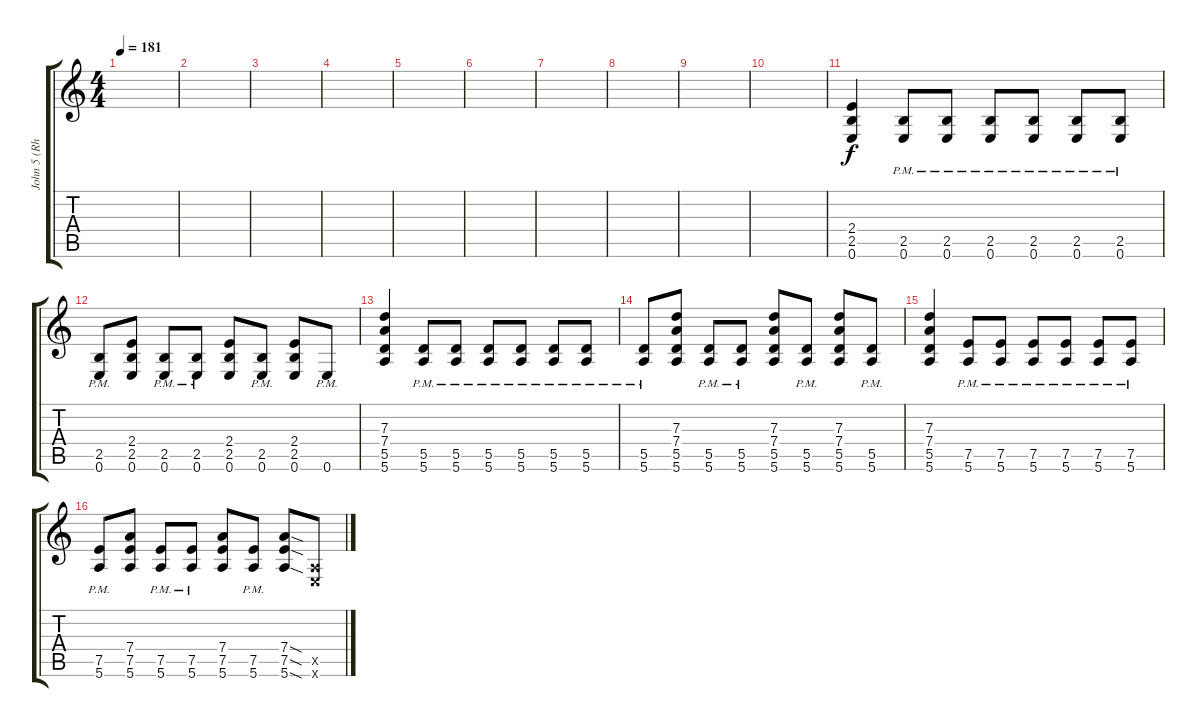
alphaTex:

\track ("John 5 (Rhythm 2)" "John 5 (Rh") {instrument distortionguitar}
\staff {score tabs}
\tuning (E4 B3 G3 D3 A2 E2) {hide}
\ts (4 4)
\tempo 181
\clef g2
\ks c
|
|
|
|
|
|
|
|
|
|
(2.4 2.5 0.6).4 (2.5{pm} 0.6{pm}).8 (2.5{pm} 0.6{pm}).8 (2.5{pm} 0.6{pm}).8 (2.5{pm} 0.6{pm}).8 (2.5{pm} 0.6{pm}).8 (2.5{pm} 0.6{pm}).8 |
(2.5{pm} 0.6{pm}).8 (2.4 2.5 0.6).8 (2.5{pm} 0.6{pm}).8 (2.5{pm} 0.6{pm}).8 (2.4 2.5 0.6).8 (2.5{pm} 0.6{pm}).8 (2.4 2.5 0.6).8 0.6{pm}.8 |
(7.3 7.4 5.5 5.6).4 (5.5{pm} 5.6{pm}).8 (5.5{pm} 5.6{pm}).8 (5.5{pm} 5.6{pm}).8 (5.5{pm} 5.6{pm}).8 (5.5{pm} 5.6{pm}).8 (5.5{pm} 5.6{pm}).8 |
(5.5{pm} 5.6{pm}).8 (7.3 7.4 5.5 5.6).8 (5.5{pm} 5.6{pm}).8 (5.5{pm} 5.6{pm}).8 (7.3 7.4 5.5 5.6).8 (5.5{pm} 5.6{pm}).8 (7.3 7.4 5.5 5.6).8 (5.5{pm} 5.6{pm}).8 |
(7.3 7.4 5.5 5.6).4 (7.5{pm} 5.6{pm}).8 (7.5{pm} 5.6{pm}).8 (7.5{pm} 5.6{pm}).8 (7.5{pm} 5.6{pm}).8 (7.5{pm} 5.6{pm}).8 (7.5{pm} 5.6{pm}).8 |
(7.5{pm} 5.6{pm}).8 (7.4 7.5 5.6).8 (7.5{pm} 5.6{pm}).8 (7.5{pm} 5.6{pm}).8 (7.4 7.5 5.6).8 (7.5{pm} 5.6{pm}).8 (7.4{sod} 7.5{sod} 5.6{sod}).8 (0.5{x} 0.6{x}).8
